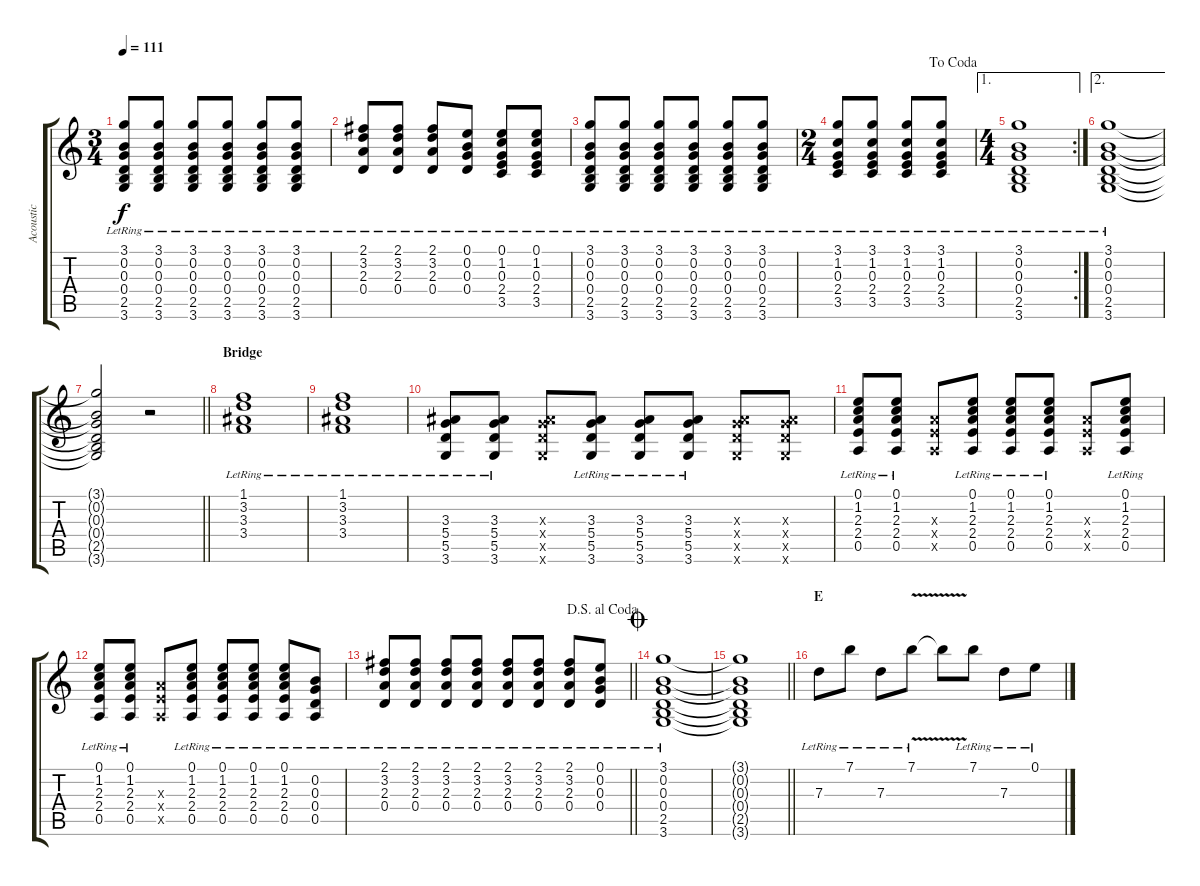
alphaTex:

\track ("Acoustic" "Acoustic") {instrument acousticguitarnylon}
\staff {score tabs}
\tuning (E4 B3 G3 D3 A2 E2) {hide}
\ts (3 4)
\tempo 111
\clef g2
\ks c
(3.1{lr} 0.2{lr} 0.3{lr} 0.4{lr} 2.5{lr} 3.6{lr}).8{dy f} (3.1{lr} 0.2{lr} 0.3{lr} 0.4{lr} 2.5{lr} 3.6{lr}).8 (3.1{lr} 0.2{lr} 0.3{lr} 0.4{lr} 2.5{lr} 3.6{lr}).8 (3.1{lr} 0.2{lr} 0.3{lr} 0.4{lr} 2.5{lr} 3.6{lr}).8 (3.1{lr} 0.2{lr} 0.3{lr} 0.4{lr} 2.5{lr} 3.6{lr}).8 (3.1{lr} 0.2{lr} 0.3{lr} 0.4{lr} 2.5{lr} 3.6{lr}).8 |
(2.1{lr} 3.2{lr} 2.3{lr} 0.4{lr}).8 (2.1{lr} 3.2{lr} 2.3{lr} 0.4{lr}).8 (2.1{lr} 3.2{lr} 2.3{lr} 0.4{lr}).8 (0.1{lr} 0.2{lr} 0.3{lr} 0.4{lr}).8 (0.1{lr} 1.2{lr} 0.3{lr} 2.4{lr} 3.5{lr}).8 (0.1{lr} 1.2{lr} 0.3{lr} 2.4{lr} 3.5{lr}).8 |
(3.1{lr} 0.2{lr} 0.3{lr} 0.4{lr} 2.5{lr} 3.6{lr}).8 (3.1{lr} 0.2{lr} 0.3{lr} 0.4{lr} 2.5{lr} 3.6{lr}).8 (3.1{lr} 0.2{lr} 0.3{lr} 0.4{lr} 2.5{lr} 3.6{lr}).8 (3.1{lr} 0.2{lr} 0.3{lr} 0.4{lr} 2.5{lr} 3.6{lr}).8 (3.1{lr} 0.2{lr} 0.3{lr} 0.4{lr} 2.5{lr} 3.6{lr}).8 (3.1{lr} 0.2{lr} 0.3{lr} 0.4{lr} 2.5{lr} 3.6{lr}).8 |
\ts (2 4)
\jump dacoda
(3.1{lr} 1.2{lr} 0.3{lr} 2.4{lr} 3.5{lr}).8 (3.1{lr} 1.2{lr} 0.3{lr} 2.4{lr} 3.5{lr}).8 (3.1{lr} 1.2{lr} 0.3{lr} 2.4{lr} 3.5{lr}).8 (3.1{lr} 1.2{lr} 0.3{lr} 2.4{lr} 3.5{lr}).8 |
\ae 1
\rc 2
\ts (4 4)
(3.1{lr} 0.2{lr} 0.3{lr} 0.4{lr} 2.5{lr} 3.6{lr}).1 |
\ae 2
(3.1{lr} 0.2{lr} 0.3{lr} 0.4{lr} 2.5{lr} 3.6{lr}).1 |
\barLineRight lightlight
(3.1{t} 0.2{t} 0.3{t} 0.4{t} 2.5{t} 3.6{t}).2 r.2 |
\section ("" "Bridge")
(1.1{lr} 3.2{lr} 3.3{lr} 3.4{lr}).1 |
(1.1{lr} 3.2{lr} 3.3{lr} 3.4{lr}).1 |
(3.3{lr} 5.4{lr} 5.5{lr} 3.6{lr}).8 (3.3{lr} 5.4{lr} 5.5{lr} 3.6{lr}).8 (3.3{x} 5.4{x} 5.5{x} 3.6{x}).8 (3.3{lr} 5.4{lr} 5.5{lr} 3.6{lr}).8 (3.3{lr} 5.4{lr} 5.5{lr} 3.6{lr}).8 (3.3{lr} 5.4{lr} 5.5{lr} 3.6{lr}).8 (3.3{x} 5.4{x} 5.5{x} 3.6{x}).8 (3.3{x} 5.4{x} 5.5{x} 3.6{x}).8 |
(0.1{lr} 1.2{lr} 2.3{lr} 2.4{lr} 0.5{lr}).8 (0.1{lr} 1.2{lr} 2.3{lr} 2.4{lr} 0.5{lr}).8 (2.3{x} 2.4{x} 0.5{x}).8 (0.1{lr} 1.2{lr} 2.3{lr} 2.4{lr} 0.5{lr}).8 (0.1{lr} 1.2{lr} 2.3{lr} 2.4{lr} 0.5{lr}).8 (0.1{lr} 1.2{lr} 2.3{lr} 2.4{lr} 0.5{lr}).8 (2.3{x} 2.4{x} 0.5{x}).8 (0.1{lr} 1.2{lr} 2.3{lr} 2.4{lr} 0.5{lr}).8 |
(0.1{lr} 1.2{lr} 2.3{lr} 2.4{lr} 0.5{lr}).8 (0.1{lr} 1.2{lr} 2.3{lr} 2.4{lr} 0.5{lr}).8 (2.3{x} 2.4{x} 0.5{x}).8 (0.1{lr} 1.2{lr} 2.3{lr} 2.4{lr} 0.5{lr}).8 (0.1{lr} 1.2{lr} 2.3{lr} 2.4{lr} 0.5{lr}).8 (0.1{lr} 1.2{lr} 2.3{lr} 2.4{lr} 0.5{lr}).8 (0.1{lr} 1.2{lr} 2.3{lr} 2.4{lr} 0.5{lr}).8 (0.2{lr} 0.3{lr} 0.4{lr} 0.5{lr}).8 |
\jump dalsegnoalcoda
\barLineRight lightlight
(2.1{lr} 3.2{lr} 2.3{lr} 0.4{lr}).8 (2.1{lr} 3.2{lr} 2.3{lr} 0.4{lr}).8 (2.1{lr} 3.2{lr} 2.3{lr} 0.4{lr}).8 (2.1{lr} 3.2{lr} 2.3{lr} 0.4{lr}).8 (2.1{lr} 3.2{lr} 2.3{lr} 0.4{lr}).8 (2.1{lr} 3.2{lr} 2.3{lr} 0.4{lr}).8 (2.1{lr} 3.2{lr} 2.3{lr} 0.4{lr}).8 (0.1{lr} 0.2{lr} 0.3{lr} 0.4{lr}).8 |
\jump coda
(3.1{lr} 0.2{lr} 0.3{lr} 0.4{lr} 2.5{lr} 3.6{lr}).1 |
\barLineRight lightlight
(3.1{t} 0.2{t} 0.3{t} 0.4{t} 2.5{t} 3.6{t}).1 |
\section ("" "E")
7.3{lr}.8 7.1{lr}.8 7.3{lr}.8 7.1{v lr}.8 7.1{v t}.8 7.1{lr}.8 7.3{lr}.8 0.1{lr}.8
